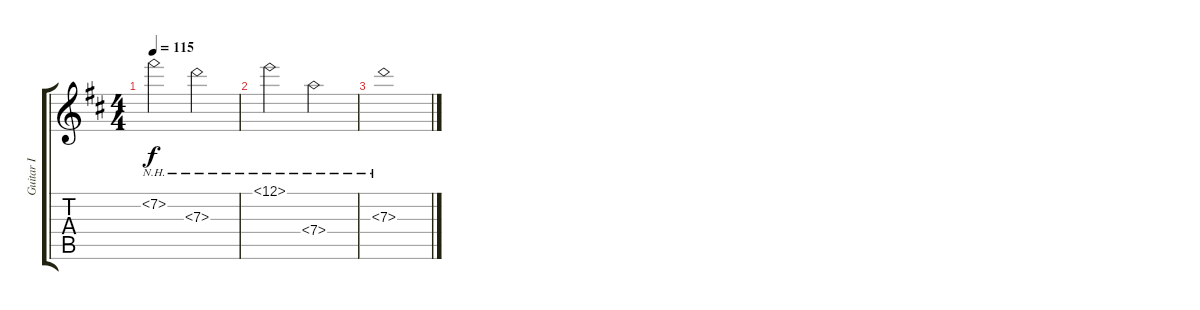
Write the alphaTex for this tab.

\track ("Guitar I" "Guitar I") {instrument distortionguitar}
\staff {score tabs}
\tuning (E4 B3 G3 D3 A2 E2) {hide}
\ts (4 4)
\tempo 115
\clef g2
\ks d
7.2{nh}.2{dy f} 7.3{nh}.2 |
12.1{nh}.2 7.4{nh}.2 |
7.3{nh}.1
